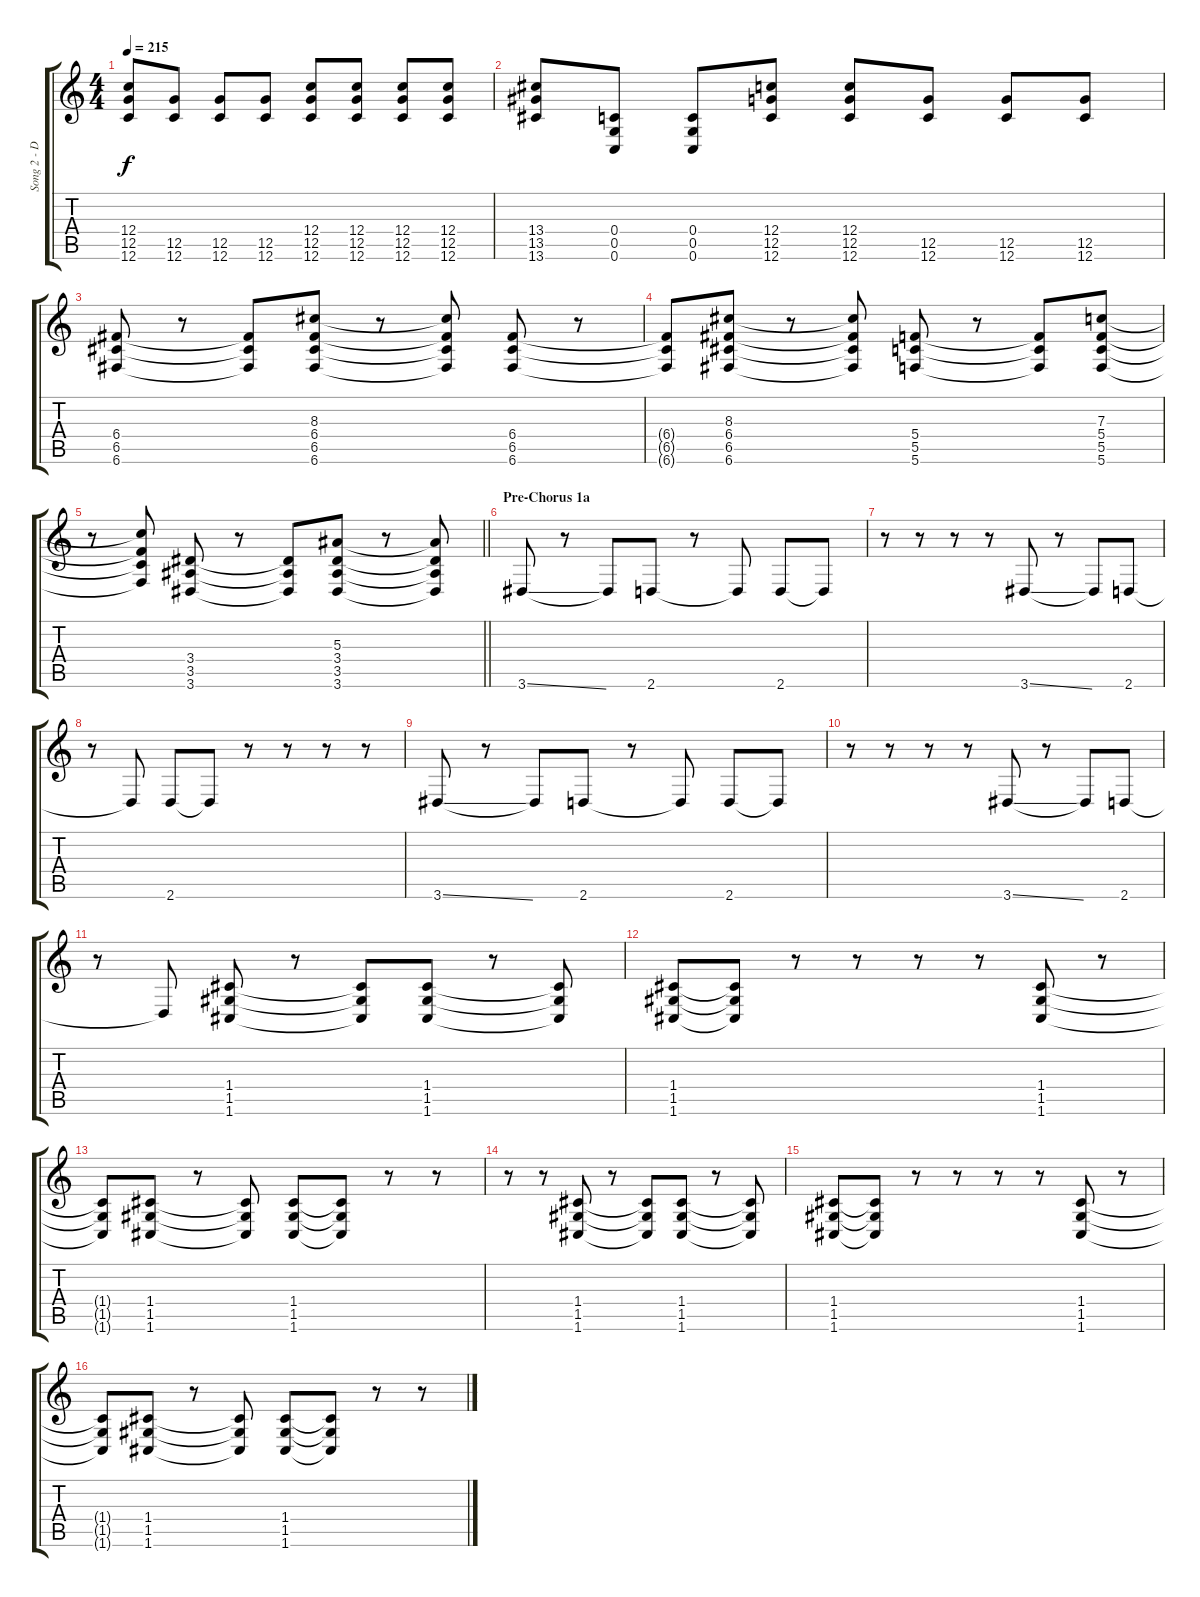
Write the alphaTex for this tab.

\track ("Song 2 - Distortion" "Song 2 - D") {instrument distortionguitar}
\staff {score tabs}
\tuning (D4 A3 F3 C3 G2 C2) {hide}
\ts (4 4)
\tempo 215
\clef g2
\ks c
(12.4 12.5 12.6).8{dy f} (12.5 12.6).8 (12.5 12.6).8 (12.5 12.6).8 (12.4 12.5 12.6).8 (12.4 12.5 12.6).8 (12.4 12.5 12.6).8 (12.4 12.5 12.6).8 |
(13.4 13.5 13.6).8 (0.4 0.5 0.6).8 (0.4 0.5 0.6).8 (12.4 12.5 12.6).8 (12.4 12.5 12.6).8 (12.5 12.6).8 (12.5 12.6).8 (12.5 12.6).8 |
(6.4 6.5 6.6).8 r.8 (6.4{t} 6.5{t} 6.6{t}).8 (8.3 6.4 6.5 6.6).8 r.8 (8.3{t} 6.4{t} 6.5{t} 6.6{t}).8 (6.4 6.5 6.6).8 r.8 |
(6.4{t} 6.5{t} 6.6{t}).8 (8.3 6.4 6.5 6.6).8 r.8 (8.3{t} 6.4{t} 6.5{t} 6.6{t}).8 (5.4 5.5 5.6).8 r.8 (5.4{t} 5.5{t} 5.6{t}).8 (7.3 5.4 5.5 5.6).8 |
\barLineRight lightlight
r.8 (7.3{t} 5.4{t} 5.5{t} 5.6{t}).8 (3.4 3.5 3.6).8 r.8 (3.4{t} 3.5{t} 3.6{t}).8 (5.3 3.4 3.5 3.6).8 r.8 (5.3{t} 3.4{t} 3.5{t} 3.6{t}).8 |
\section ("" "Pre-Chorus 1a")
3.6{ss}.8 r.8 3.6{t}.8 2.6.8 r.8 2.6{t}.8 2.6.8 2.6{t}.8 |
r.8 r.8 r.8 r.8 3.6{ss}.8 r.8 3.6{t}.8 2.6.8 |
r.8 2.6{t}.8 2.6.8 2.6{t}.8 r.8 r.8 r.8 r.8 |
3.6{ss}.8 r.8 3.6{t}.8 2.6.8 r.8 2.6{t}.8 2.6.8 2.6{t}.8 |
r.8 r.8 r.8 r.8 3.6{ss}.8 r.8 3.6{t}.8 2.6.8 |
r.8 2.6{t}.8 (1.4 1.5 1.6).8 r.8 (1.4{t} 1.5{t} 1.6{t}).8 (1.4 1.5 1.6).8 r.8 (1.4{t} 1.5{t} 1.6{t}).8 |
(1.4 1.5 1.6).8 (1.4{t} 1.5{t} 1.6{t}).8 r.8 r.8 r.8 r.8 (1.4 1.5 1.6).8 r.8 |
(1.4{t} 1.5{t} 1.6{t}).8 (1.4 1.5 1.6).8 r.8 (1.4{t} 1.5{t} 1.6{t}).8 (1.4 1.5 1.6).8 (1.4{t} 1.5{t} 1.6{t}).8 r.8 r.8 |
r.8 r.8 (1.4 1.5 1.6).8 r.8 (1.4{t} 1.5{t} 1.6{t}).8 (1.4 1.5 1.6).8 r.8 (1.4{t} 1.5{t} 1.6{t}).8 |
(1.4 1.5 1.6).8 (1.4{t} 1.5{t} 1.6{t}).8 r.8 r.8 r.8 r.8 (1.4 1.5 1.6).8 r.8 |
(1.4{t} 1.5{t} 1.6{t}).8 (1.4 1.5 1.6).8 r.8 (1.4{t} 1.5{t} 1.6{t}).8 (1.4 1.5 1.6).8 (1.4{t} 1.5{t} 1.6{t}).8 r.8 r.8
